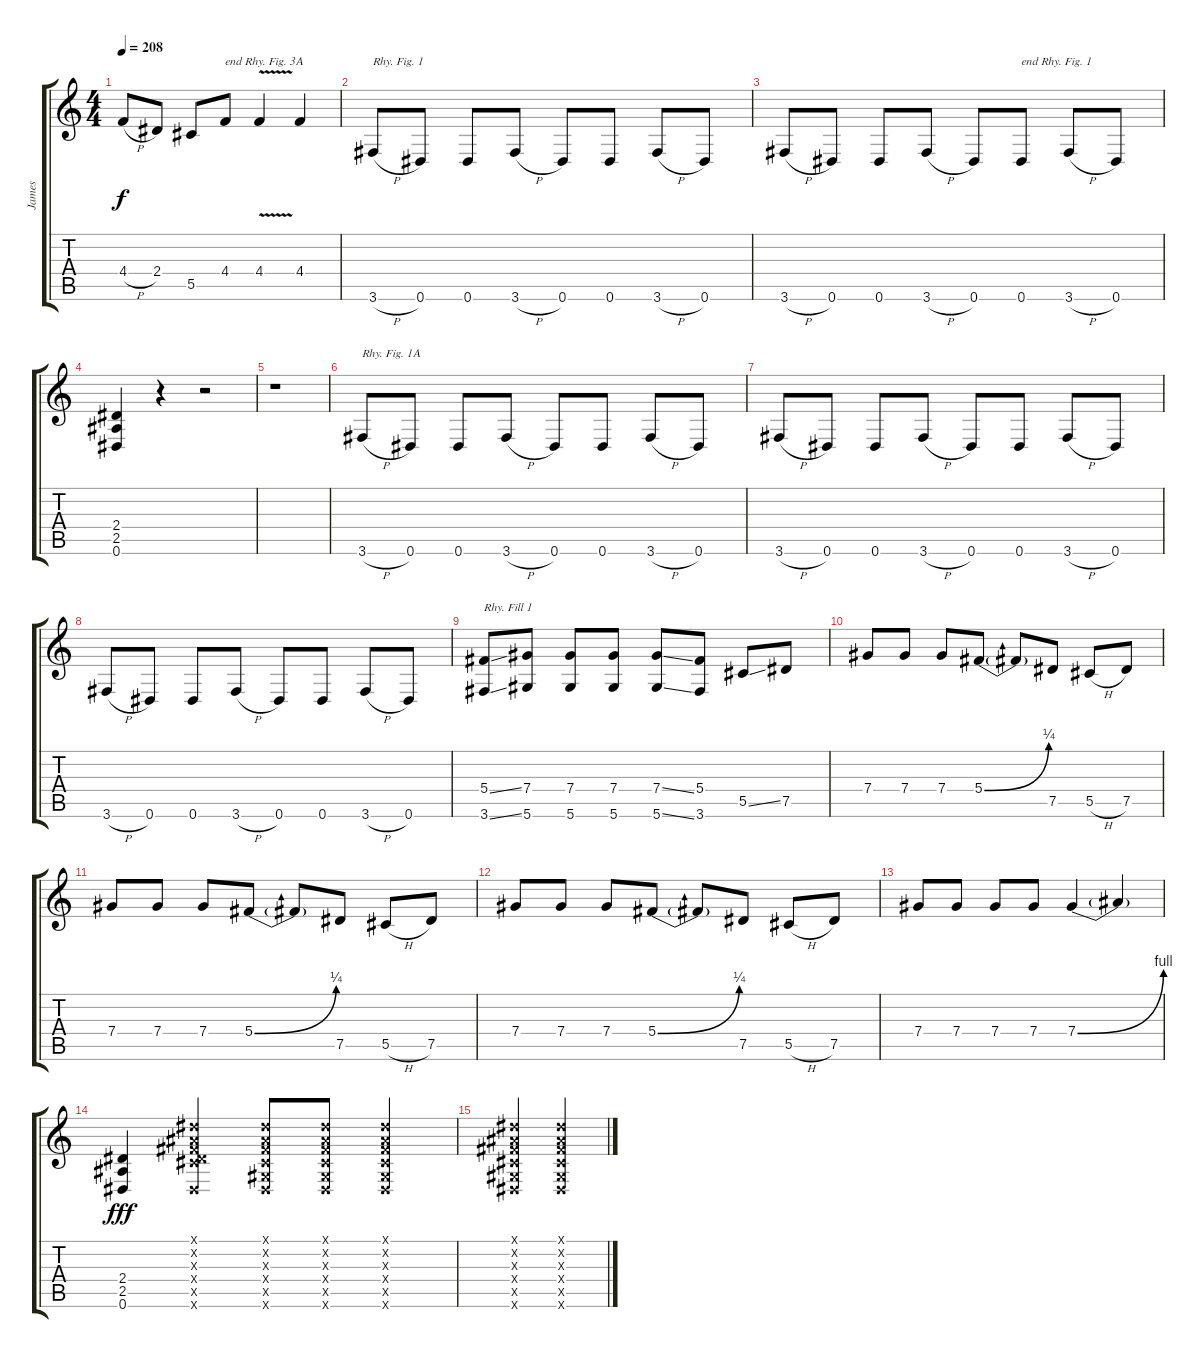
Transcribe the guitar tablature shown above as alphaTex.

\track ("James" "James") {instrument distortionguitar}
\staff {score tabs}
\tuning (Eb4 Bb3 Gb3 Db3 Ab2 Eb2) {hide}
\ts (4 4)
\tempo 208
\clef g2
\ks c
4.4{h}.8{dy f} 2.4.8 5.5.8 4.4.8{txt "end Rhy. Fig. 3A"} 4.4{v}.4 4.4.4 |
3.6{h}.8{txt "Rhy. Fig. 1"} 0.6.8 0.6.8 3.6{h}.8 0.6.8 0.6.8 3.6{h}.8 0.6.8 |
3.6{h}.8 0.6.8 0.6.8 3.6{h}.8 0.6.8 0.6.8{txt "end Rhy. Fig. 1"} 3.6{h}.8 0.6.8 |
(2.4 2.5 0.6).4 r.4 r.2 |
r.1 |
3.6{h}.8{txt "Rhy. Fig. 1A"} 0.6.8 0.6.8 3.6{h}.8 0.6.8 0.6.8 3.6{h}.8 0.6.8 |
3.6{h}.8 0.6.8 0.6.8 3.6{h}.8 0.6.8 0.6.8 3.6{h}.8 0.6.8 |
3.6{h}.8 0.6.8 0.6.8 3.6{h}.8 0.6.8 0.6.8 3.6{h}.8 0.6.8 |
(5.4{ss} 3.6{ss}).8{txt "Rhy. Fill 1"} (7.4 5.6).8 (7.4 5.6).8 (7.4 5.6).8 (7.4{ss} 5.6{ss}).8 (5.4 3.6).8 5.5{ss}.8 7.5.8 |
7.4.8 7.4.8 7.4.8 5.4{be (bend 0 0 60 1)}.8 5.4{t}.8 7.5.8 5.5{h}.8 7.5.8 |
7.4.8 7.4.8 7.4.8 5.4{be (bend 0 0 60 1)}.8 5.4{t}.8 7.5.8 5.5{h}.8 7.5.8 |
7.4.8 7.4.8 7.4.8 5.4{be (bend 0 0 60 1)}.8 5.4{t}.8 7.5.8 5.5{h}.8 7.5.8 |
7.4.8 7.4.8 7.4.8 7.4.8 7.4{be (bend 0 0 60 4)}.4 7.4{t}.4 |
(2.4 2.5 0.6).4{dy fff} (0.1{x} 0.2{x} 0.3{x} 0.4{x} 7.5{x} 0.6{x}).4 (0.1{x} 0.2{x} 0.3{x} 0.4{x} 0.5{x} 0.6{x}).8 (0.1{x} 0.2{x} 0.3{x} 0.4{x} 0.5{x} 0.6{x}).8 (0.1{x} 0.2{x} 0.3{x} 0.4{x} 0.5{x} 0.6{x}).4 |
(0.1{x} 0.2{x} 0.3{x} 0.4{x} 0.5{x} 0.6{x}).2 (0.1{x} 0.2{x} 0.3{x} 0.4{x} 0.5{x} 0.6{x}).2
